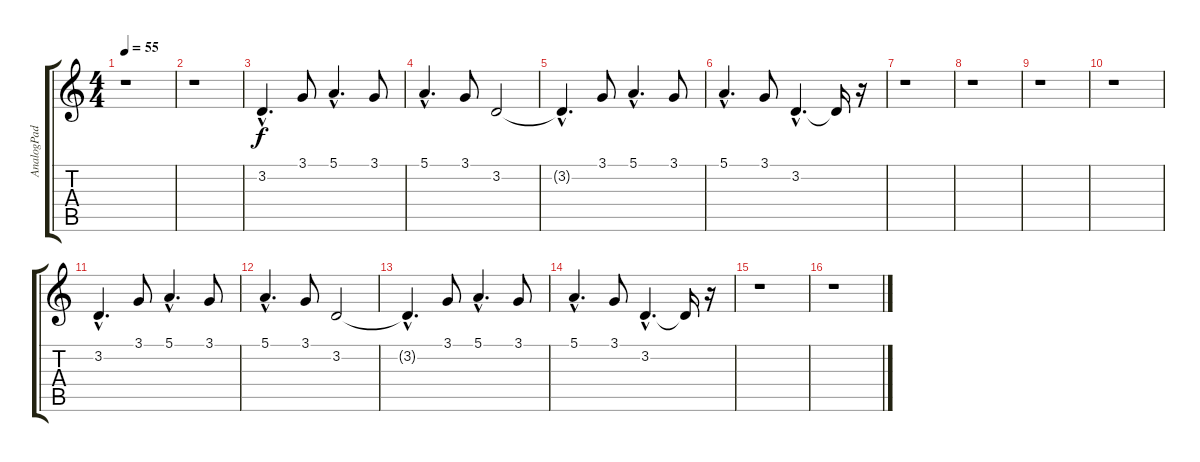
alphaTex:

\track ("AnalogPad           " "AnalogPad ") {instrument synthstrings1}
\staff {score tabs}
\tuning (E4 B3 G3 D3 A2 E2) {hide}
\ts (4 4)
\tempo 55
\clef g2
\ks c
r.1{dy f instrument synthstrings1} |
r.1 |
3.2{hac}.4{d} 3.1.8 5.1{hac}.4{d} 3.1.8 |
5.1{hac}.4{d} 3.1.8 3.2.2 |
3.2{hac t}.4{d} 3.1.8 5.1{hac}.4{d} 3.1.8 |
5.1{hac}.4{d} 3.1.8 3.2{hac}.4{d} 3.2{t}.16 r.16 |
r.1 |
r.1 |
r.1 |
r.1 |
3.2{hac}.4{d} 3.1.8 5.1{hac}.4{d} 3.1.8 |
5.1{hac}.4{d} 3.1.8 3.2.2 |
3.2{hac t}.4{d} 3.1.8 5.1{hac}.4{d} 3.1.8 |
5.1{hac}.4{d} 3.1.8 3.2{hac}.4{d} 3.2{t}.16 r.16 |
r.1 |
r.1
